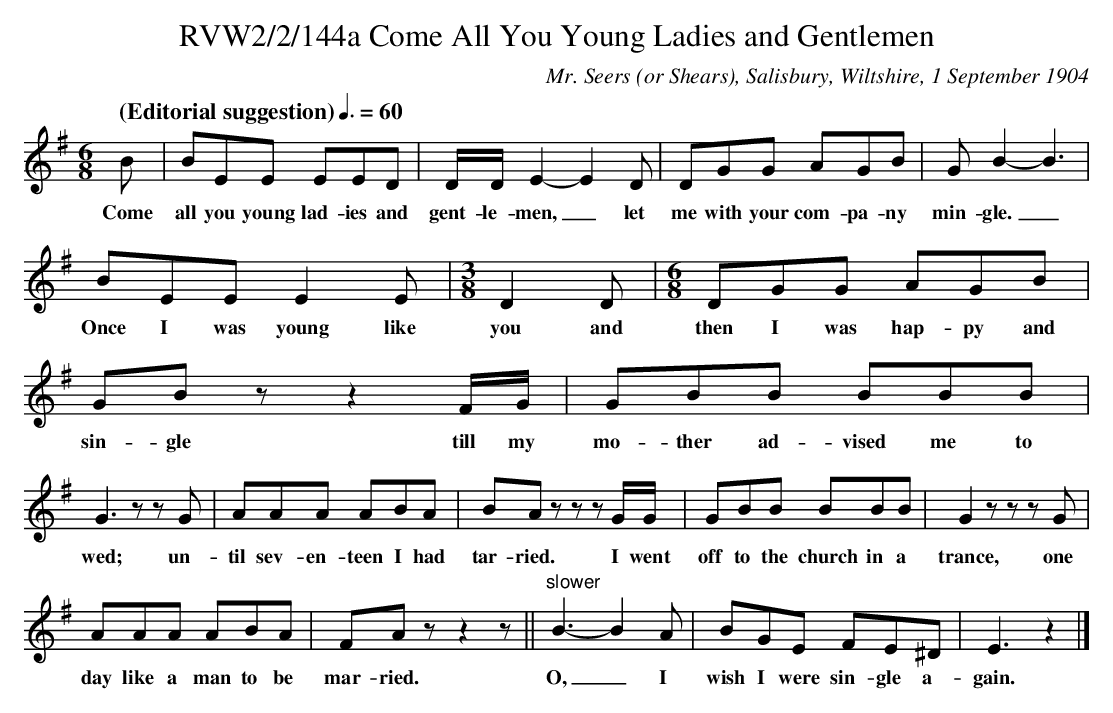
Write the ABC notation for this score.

X:1
T:RVW2/2/144a Come All You Young Ladies and Gentlemen
C:Mr. Seers (or Shears), Salisbury, Wiltshire, 1 September 1904
L:1/8
Q: "(Editorial suggestion)" 3/8=60
M:6/8
K:G
B | BEE EED | D/2D/2 E2-E2 D | DGG AGB | G B2-B3 |
w: Come all you young lad-ies and gent-le-men,_ let me with your com-pa-ny min-gle._
BEE E2 E |[M:3/8] D2 D |[M:6/8] DGG AGB | GBz z2 F/2G/2 | GBB BBB |
w: Once I was young like you and then I was hap-py and sin-gle till my mo-ther ad-vised me to
G3 zz G | AAA ABA | BAz zz G/2G/2 | GBB BBB | G2z zz G |
w: wed; un-til sev-en-teen I had tar-ried. I went off to the church in a trance, one
AAA ABA | FAz z2 z || "slower" B3-B2 A | BGE FE^D | E3 z2 |]
w: day like a man to be mar-ried. O,_ I wish I were sin-gle a-gain.
